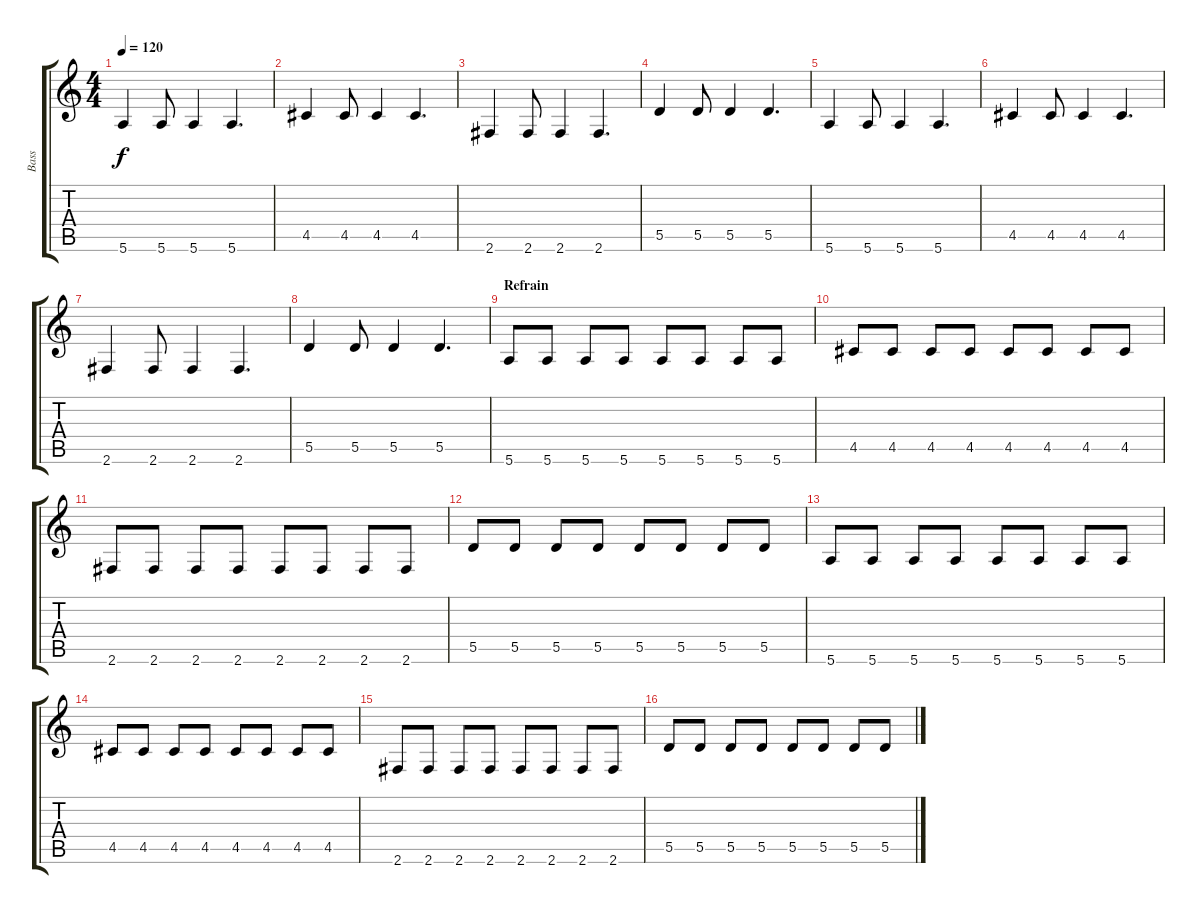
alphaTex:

\track ("Bass" "Bass") {instrument electricbassfinger}
\staff {score tabs}
\tuning (E4 B3 G3 D3 A2 E2) {hide}
\ts (4 4)
\tempo 120
\clef g2
\ks c
5.6.4{dy f} 5.6.8 5.6.4 5.6.4{d} |
4.5.4 4.5.8 4.5.4 4.5.4{d} |
2.6.4 2.6.8 2.6.4 2.6.4{d} |
5.5.4 5.5.8 5.5.4 5.5.4{d} |
5.6.4 5.6.8 5.6.4 5.6.4{d} |
4.5.4 4.5.8 4.5.4 4.5.4{d} |
2.6.4 2.6.8 2.6.4 2.6.4{d} |
5.5.4 5.5.8 5.5.4 5.5.4{d} |
\section ("" "Refrain")
5.6.8 5.6.8 5.6.8 5.6.8 5.6.8 5.6.8 5.6.8 5.6.8 |
4.5.8 4.5.8 4.5.8 4.5.8 4.5.8 4.5.8 4.5.8 4.5.8 |
2.6.8 2.6.8 2.6.8 2.6.8 2.6.8 2.6.8 2.6.8 2.6.8 |
5.5.8 5.5.8 5.5.8 5.5.8 5.5.8 5.5.8 5.5.8 5.5.8 |
5.6.8 5.6.8 5.6.8 5.6.8 5.6.8 5.6.8 5.6.8 5.6.8 |
4.5.8 4.5.8 4.5.8 4.5.8 4.5.8 4.5.8 4.5.8 4.5.8 |
2.6.8 2.6.8 2.6.8 2.6.8 2.6.8 2.6.8 2.6.8 2.6.8 |
5.5.8 5.5.8 5.5.8 5.5.8 5.5.8 5.5.8 5.5.8 5.5.8
